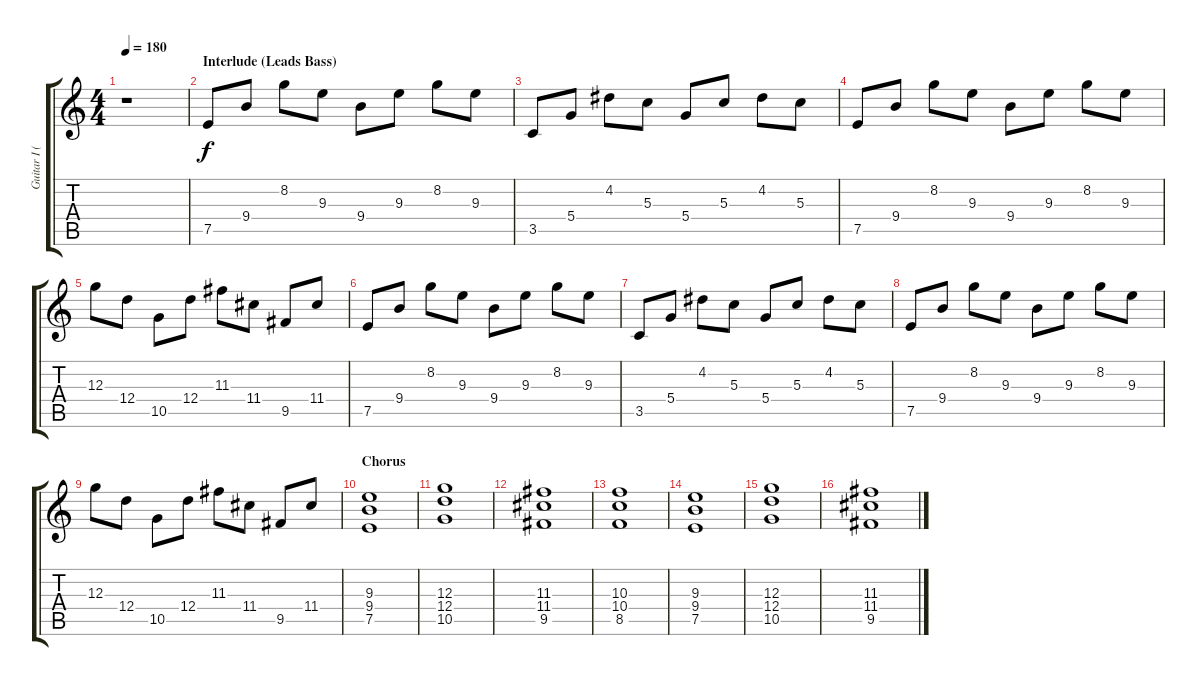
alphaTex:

\track ("Guitar I (Kuzya)" "Guitar I (") {instrument distortionguitar}
\staff {score tabs}
\tuning (E4 B3 G3 D3 A2 E2) {hide}
\ts (4 4)
\tempo 180
\clef g2
\ks c
r.1{dy f instrument electricguitarclean} |
\section ("" "Interlude (Leads Bass)")
7.5.8{instrument electricguitarclean} 9.4.8 8.2.8 9.3.8 9.4.8 9.3.8 8.2.8 9.3.8 |
3.5.8 5.4.8 4.2.8 5.3.8 5.4.8 5.3.8 4.2.8 5.3.8 |
7.5.8 9.4.8 8.2.8 9.3.8 9.4.8 9.3.8 8.2.8 9.3.8 |
12.3.8 12.4.8 10.5.8 12.4.8 11.3.8 11.4.8 9.5.8 11.4.8 |
7.5.8 9.4.8 8.2.8 9.3.8 9.4.8 9.3.8 8.2.8 9.3.8 |
3.5.8 5.4.8 4.2.8 5.3.8 5.4.8 5.3.8 4.2.8 5.3.8 |
7.5.8 9.4.8 8.2.8 9.3.8 9.4.8 9.3.8 8.2.8 9.3.8 |
12.3.8 12.4.8 10.5.8 12.4.8 11.3.8 11.4.8 9.5.8 11.4.8 |
\section ("" "Chorus")
(9.3 9.4 7.5).1{instrument distortionguitar} |
(12.3 12.4 10.5).1 |
(11.3 11.4 9.5).1 |
(10.3 10.4 8.5).1 |
(9.3 9.4 7.5).1{instrument distortionguitar} |
(12.3 12.4 10.5).1 |
(11.3 11.4 9.5).1
